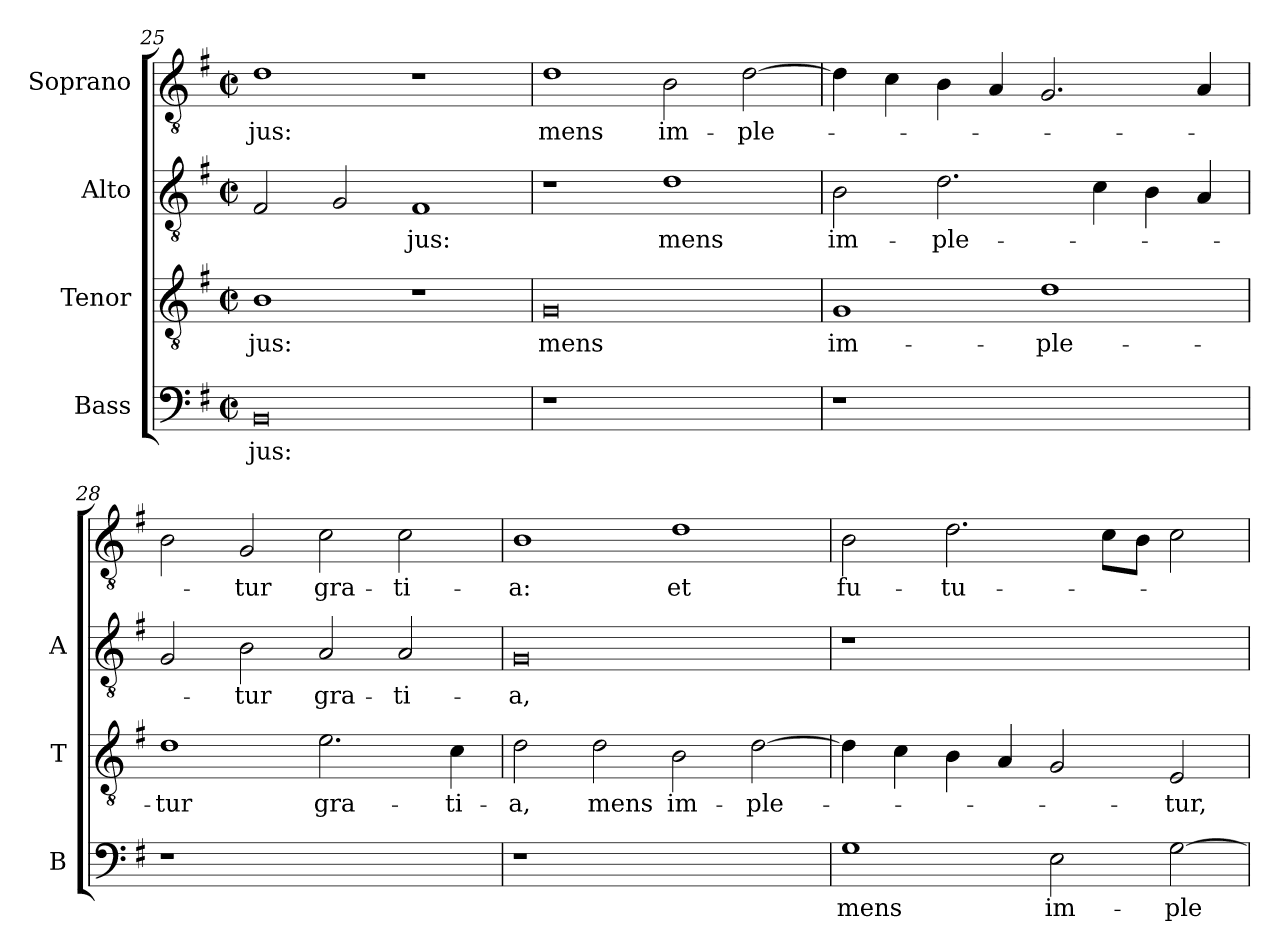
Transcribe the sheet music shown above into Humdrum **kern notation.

**kern	**text	**kern	**text	**kern	**text	**kern	**text
*part4	*part4	*part3	*part3	*part2	*part2	*part1	*part1
*staff4	*staff4	*staff3	*staff3	*staff2	*staff2	*staff1	*staff1
*I"Bass	*	*I"Tenor	*	*I"Alto	*	*I"Soprano	*
*I'B	*	*I'T	*	*I'A	*	*	*
*clefF4	*	*clefGv2	*	*clefGv2	*	*clefGv2	*
*k[f#]	*	*k[f#]	*	*k[f#]	*	*k[f#]	*
*G:	*	*G:	*	*G:	*	*G:	*
*M2/2	*	*M2/2	*	*M2/2	*	*M2/2	*
*met(c|)	*	*met(c|)	*	*met(c|)	*	*met(c|)	*
=25	=25	=25	=25	=25	=25	=25	=25
!	!LO:LY:b:color=#000000	!	!	!	!	!	!
!	!	!	!LO:LY:b:color=#000000	!	!	!	!
!	!	!	!	!	!	!	!LO:LY:b:color=#000000
0BBi	-jus:	1Bi	-jus:	2F#i/	.	1di	-jus:
.	.	.	.	2Gi/	.	.	.
!	!	!	!	!	!LO:LY:b:color=#000000	!	!
.	.	1r	.	1F#i	-jus:	1r	.
!!LO:PB:g=z
=26	=26	=26	=26	=26	=26	=26	=26
!LO:N:vis=1	!	!	!	!	!	!	!
!	!	!	!LO:LY:b:color=#000000	!	!	!	!
!	!	!	!	!	!	!	!LO:LY:b:color=#000000
1r	.	0Gi	mens	1r	.	1di	mens
!	!	!	!	!	!LO:LY:b:color=#000000	!	!
!	!	!	!	!	!	!	!LO:LY:b:color=#000000
1ryy	.	.	.	1di	mens	2Bi\	im-
!	!	!	!	!	!	!	!LO:LY:b:color=#000000
.	.	.	.	.	.	[>2di\	-ple-
=27	=27	=27	=27	=27	=27	=27	=27
!LO:N:vis=1	!	!	!	!	!	!	!
!	!	!	!LO:LY:b:color=#000000	!	!	!	!
!	!	!	!	!	!LO:LY:b:color=#000000	!	!
1r	.	1Gi	im-	2Bi\	im-	4di\]	.
.	.	.	.	.	.	4ci\	.
!	!	!	!	!	!LO:LY:b:color=#000000	!	!
.	.	.	.	2.di\	-ple-	4Bi\	.
.	.	.	.	.	.	4Ai/	.
!	!	!	!LO:LY:b:color=#000000	!	!	!	!
1ryy	.	1di	-ple-	.	.	2.Gi/	.
.	.	.	.	4ci\	.	.	.
.	.	.	.	4Bi\	.	.	.
.	.	.	.	4Ai/	.	4Ai/	.
=28	=28	=28	=28	=28	=28	=28	=28
!LO:N:vis=1	!	!	!	!	!	!	!
!	!	!	!LO:LY:b:color=#000000	!	!	!	!
1r	.	1di	-tur	2Gi/	.	2Bi\	.
!	!	!	!	!	!LO:LY:b:color=#000000	!	!
!	!	!	!	!	!	!	!LO:LY:b:color=#000000
.	.	.	.	2Bi\	-tur	2Gi/	-tur
!	!	!	!LO:LY:b:color=#000000	!	!	!	!
!	!	!	!	!	!LO:LY:b:color=#000000	!	!
!	!	!	!	!	!	!	!LO:LY:b:color=#000000
1ryy	.	2.ei\	gra-	2Ai/	gra-	2ci\	gra-
!	!	!	!	!	!LO:LY:b:color=#000000	!	!
!	!	!	!	!	!	!	!LO:LY:b:color=#000000
.	.	.	.	2Ai/	-ti-	2ci\	-ti-
!	!	!	!LO:LY:b:color=#000000	!	!	!	!
.	.	4ci\	-ti-	.	.	.	.
=29	=29	=29	=29	=29	=29	=29	=29
!LO:N:vis=1	!	!	!	!	!	!	!
!	!	!	!LO:LY:b:color=#000000	!	!	!	!
!	!	!	!	!	!LO:LY:b:color=#000000	!	!
!	!	!	!	!	!	!	!LO:LY:b:color=#000000
1r	.	2di\	-a,	0Gi	-a,	1Bi	-a:
!	!	!	!LO:LY:b:color=#000000	!	!	!	!
.	.	2di\	mens	.	.	.	.
!	!	!	!LO:LY:b:color=#000000	!	!	!	!
!	!	!	!	!	!	!	!LO:LY:b:color=#000000
1ryy	.	2Bi\	im-	.	.	1di	et
!	!	!	!LO:LY:b:color=#000000	!	!	!	!
.	.	[>2di\	-ple-	.	.	.	.
!!LO:LB:g=z
=30	=30	=30	=30	=30	=30	=30	=30
!	!LO:LY:b:color=#000000	!	!	!LO:N:vis=1	!	!	!
!	!	!	!	!	!	!	!LO:LY:b:color=#000000
1Gi	mens	4di\]	.	1r	.	2Bi\	fu-
.	.	4ci\	.	.	.	.	.
!	!	!	!	!	!	!	!LO:LY:b:color=#000000
.	.	4Bi\	.	.	.	2.di\	-tu-
.	.	4Ai/	.	.	.	.	.
!	!LO:LY:b:color=#000000	!	!	!	!	!	!
2Ei\	im-	2Gi/	.	1ryy	.	.	.
.	.	.	.	.	.	8ci\L	.
.	.	.	.	.	.	8Bi\J	.
!	!LO:LY:b:color=#000000	!	!	!	!	!	!
!	!	!	!LO:LY:b:color=#000000	!	!	!	!
[>2Gi\	-ple-	2Ei/	-tur,	.	.	2ci\	.
=	=	=	=	=	=	=	=
*-	*-	*-	*-	*-	*-	*-	*-
